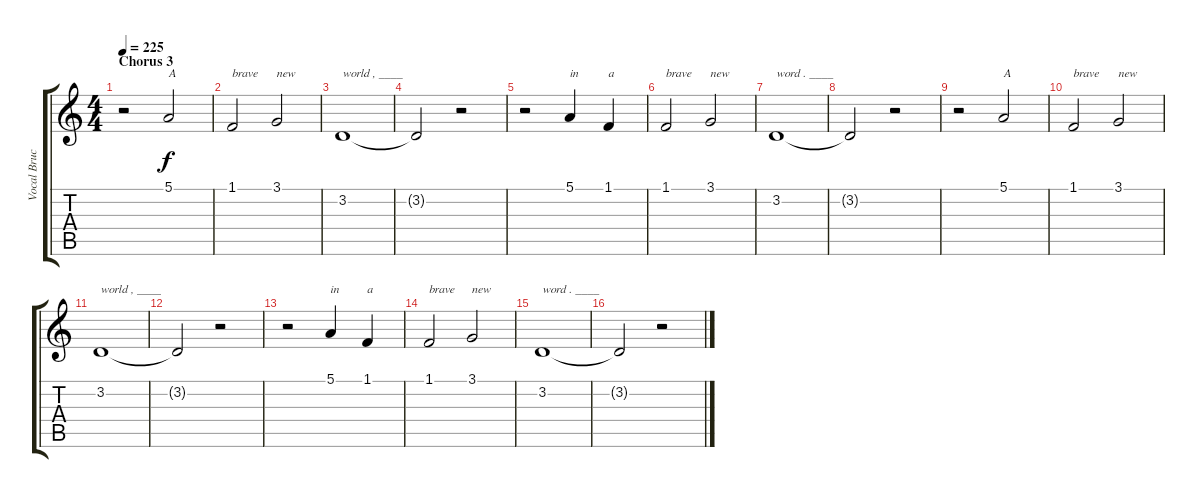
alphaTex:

\track ("Vocal Bruce Dickinson" "Vocal Bruc") {instrument synthvoice}
\staff {score tabs}
\tuning (E4 B3 G3 D3 A2 E2) {hide}
\ts (4 4)
\section ("" "Chorus 3")
\tempo 225
\clef g2
\ks c
r.2{dy f} 5.1.2{txt "A"} |
1.1.2{txt "brave"} 3.1.2{txt "new"} |
3.2.1{txt "world , ____"} |
3.2{t}.2 r.2 |
r.2 5.1.4{txt "in"} 1.1.4{txt "a"} |
1.1.2{txt "brave"} 3.1.2{txt "new"} |
3.2.1{txt "word . ____"} |
3.2{t}.2 r.2 |
r.2 5.1.2{txt "A"} |
1.1.2{txt "brave"} 3.1.2{txt "new"} |
3.2.1{txt "world , ____"} |
3.2{t}.2 r.2 |
r.2 5.1.4{txt "in"} 1.1.4{txt "a"} |
1.1.2{txt "brave"} 3.1.2{txt "new"} |
3.2.1{txt "word . ____"} |
3.2{t}.2 r.2
